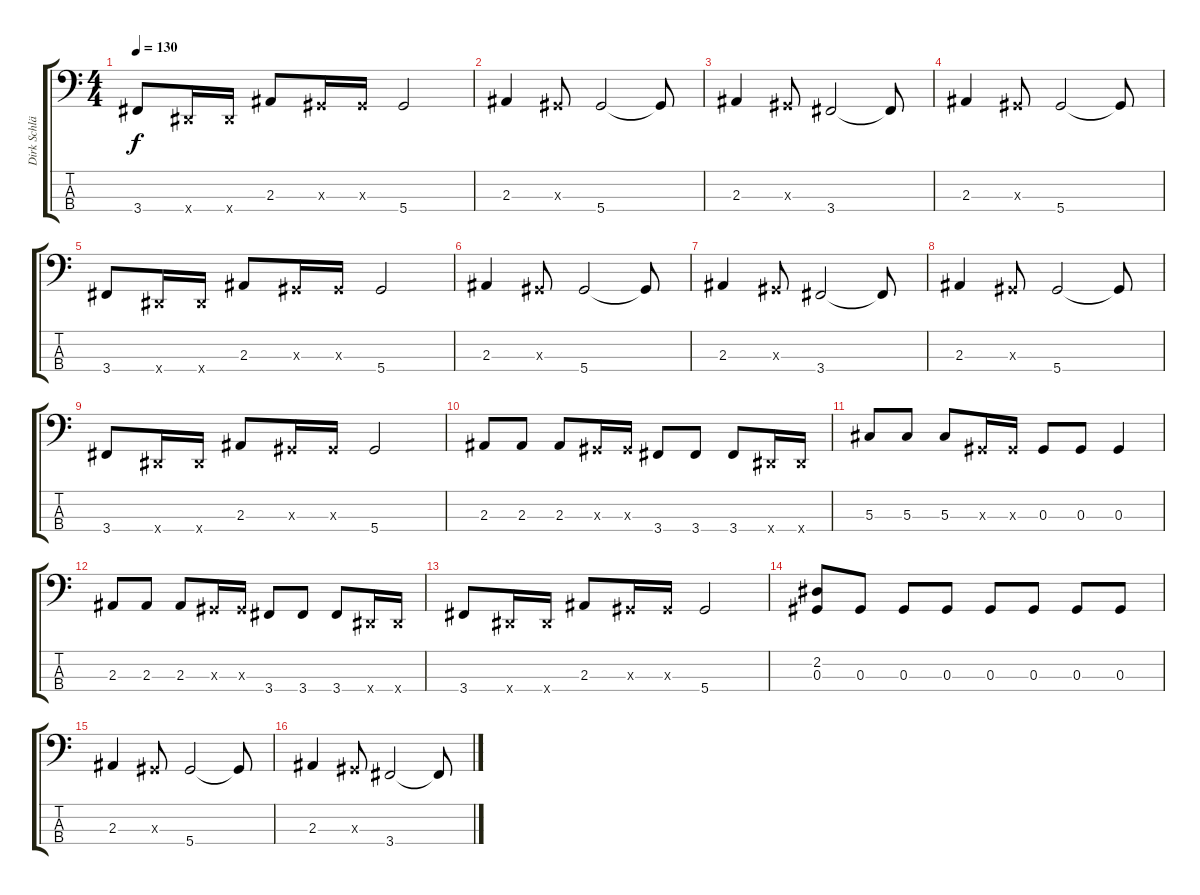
\track ("Dirk Schlächter" "Dirk Schlä") {instrument electricbasspick}
\staff {score tabs}
\tuning (Gb2 Db2 Ab1 Eb1) {hide}
\ts (4 4)
\tempo 130
\clef f4
\ks c
3.4.8{dy f} 0.4{x}.16 0.4{x}.16 2.3.8 0.3{x}.16 0.3{x}.16 5.4.2 |
2.3.4 0.3{x}.8 5.4.2 5.4{t}.8 |
2.3.4 0.3{x}.8 3.4.2 3.4{t}.8 |
2.3.4 0.3{x}.8 5.4.2 5.4{t}.8 |
3.4.8 0.4{x}.16 0.4{x}.16 2.3.8 0.3{x}.16 0.3{x}.16 5.4.2 |
2.3.4 0.3{x}.8 5.4.2 5.4{t}.8 |
2.3.4 0.3{x}.8 3.4.2 3.4{t}.8 |
2.3.4 0.3{x}.8 5.4.2 5.4{t}.8 |
3.4.8 0.4{x}.16 0.4{x}.16 2.3.8 0.3{x}.16 0.3{x}.16 5.4.2 |
2.3.8 2.3.8 2.3.8 0.3{x}.16 0.3{x}.16 3.4.8 3.4.8 3.4.8 0.4{x}.16 0.4{x}.16 |
5.3.8 5.3.8 5.3.8 0.3{x}.16 0.3{x}.16 0.3.8 0.3.8 0.3.4 |
2.3.8 2.3.8 2.3.8 0.3{x}.16 0.3{x}.16 3.4.8 3.4.8 3.4.8 0.4{x}.16 0.4{x}.16 |
3.4.8 0.4{x}.16 0.4{x}.16 2.3.8 0.3{x}.16 0.3{x}.16 5.4.2 |
(2.2 0.3).8 0.3.8 0.3.8 0.3.8 0.3.8 0.3.8 0.3.8 0.3.8 |
2.3.4 0.3{x}.8 5.4.2 5.4{t}.8 |
2.3.4 0.3{x}.8 3.4.2 3.4{t}.8
